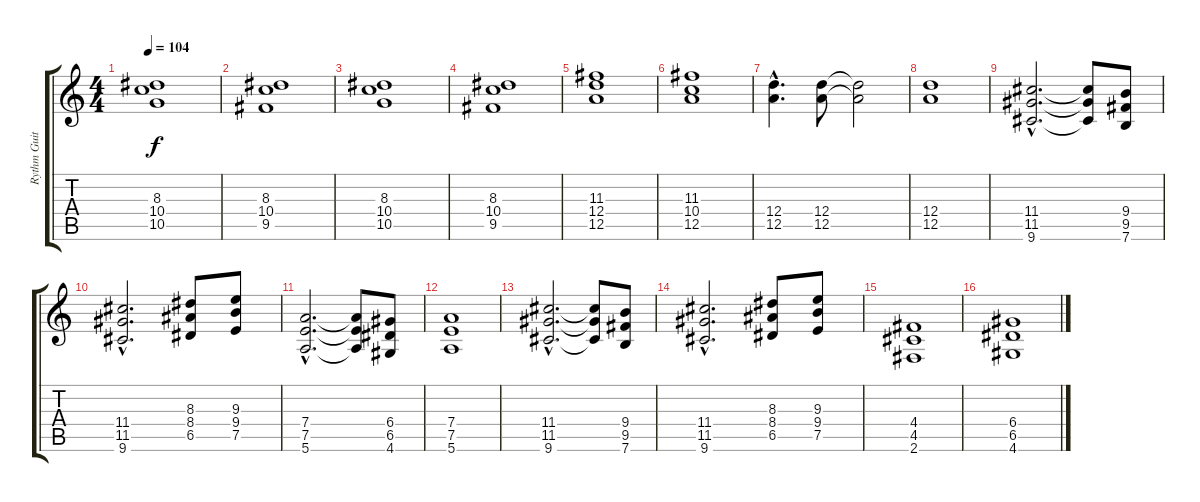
\track ("Rythm Guitar" "Rythm Guit") {instrument distortionguitar}
\staff {score tabs}
\tuning (E4 B3 G3 D3 A2 E2) {hide}
\ts (4 4)
\tempo 104
\clef g2
\ks c
(8.3 10.4 10.5).1{dy f} |
(8.3 10.4 9.5).1 |
(8.3 10.4 10.5).1 |
(8.3 10.4 9.5).1 |
(11.3 12.4 12.5).1 |
(11.3 10.4 12.5).1 |
(12.4{hac} 12.5{hac}).4{d instrument distortionguitar} (12.4 12.5).8 (12.4{t} 12.5{t}).2 |
(12.4 12.5).1 |
(11.4{hac} 11.5{hac} 9.6{hac}).2{d} (11.4{t} 11.5{t} 9.6{t}).8 (9.4 9.5 7.6).8 |
(11.4{hac} 11.5{hac} 9.6{hac}).2{d} (8.3 8.4 6.5).8 (9.3 9.4 7.5).8 |
(7.4{hac} 7.5{hac} 5.6{hac}).2{d} (7.4{t} 7.5{t} 5.6{t}).8 (6.4 6.5 4.6).8 |
(7.4 7.5 5.6).1 |
(11.4{hac} 11.5{hac} 9.6{hac}).2{d} (11.4{t} 11.5{t} 9.6{t}).8 (9.4 9.5 7.6).8 |
(11.4{hac} 11.5{hac} 9.6{hac}).2{d} (8.3 8.4 6.5).8 (9.3 9.4 7.5).8 |
(4.4 4.5 2.6).1 |
(6.4 6.5 4.6).1
